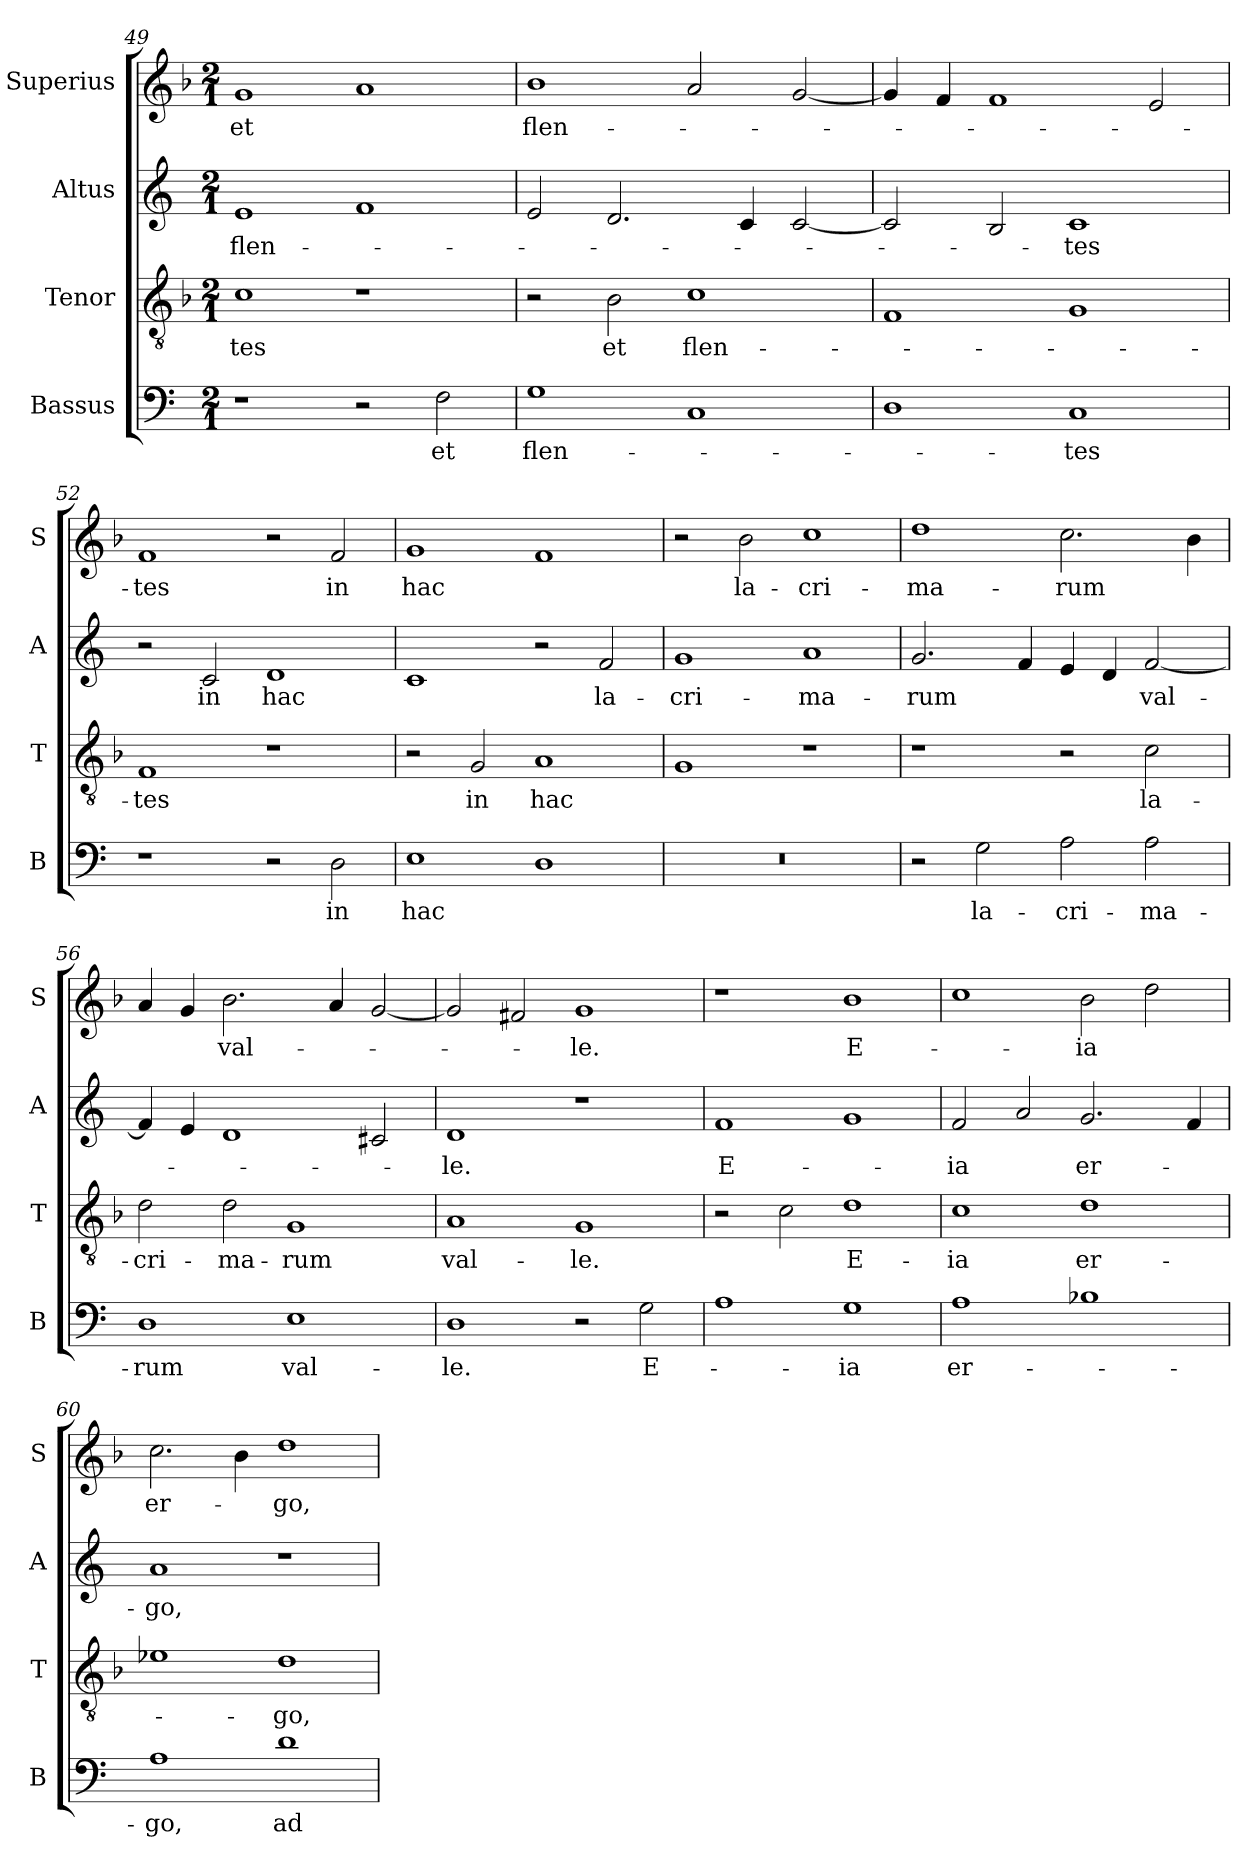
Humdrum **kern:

**kern	**text	**kern	**text	**kern	**text	**kern	**text
*part4	*part4	*part3	*part3	*part2	*part2	*part1	*part1
*staff4	*staff4	*staff3	*staff3	*staff2	*staff2	*staff1	*staff1
*I"Bassus	*	*I"Tenor	*	*I"Altus	*	*I"Superius	*
*I'B	*	*I'T	*	*I'A	*	*I'S	*
*clefF4	*	*clefGv2	*	*clefG2	*	*clefG2	*
*k[]	*	*k[b-]	*	*k[]	*	*k[b-]	*
*M2/1	*	*M2/1	*	*M2/1	*	*M2/1	*
=49	=49	=49	=49	=49	=49	=49	=49
1r	.	1c	-tes	1e	flen-	1g	et
2r	.	1r	.	1f	.	1a	.
2F\	et	.	.	.	.	.	.
=50	=50	=50	=50	=50	=50	=50	=50
1G	flen-	2r	.	2e/	.	1b-	flen-
.	.	2B-\	et	2.d/	.	.	.
1C	.	1c	flen-	.	.	2a/	.
.	.	.	.	4c/	.	.	.
.	.	.	.	[2c/	.	[2g/	.
=51	=51	=51	=51	=51	=51	=51	=51
1D	.	1F	.	2c/]	.	4g/]	.
.	.	.	.	.	.	4f/	.
.	.	.	.	2B/	.	1f	.
1C	-tes	1G	.	1c	-tes	.	.
.	.	.	.	.	.	2e/	.
=52	=52	=52	=52	=52	=52	=52	=52
1r	.	1F	-tes	2r	.	1f	-tes
.	.	.	.	2c/	in	.	.
2r	.	1r	.	1d	hac	2r	.
2D\	in	.	.	.	.	2f/	in
=53	=53	=53	=53	=53	=53	=53	=53
1E	hac	2r	.	1c	.	1g	hac
.	.	2G/	in	.	.	.	.
1D	.	1A	hac	2r	.	1f	.
.	.	.	.	2f/	la-	.	.
=54	=54	=54	=54	=54	=54	=54	=54
0r	.	1G	.	1g	-cri-	2r	.
.	.	.	.	.	.	2b-\	la-
.	.	1r	.	1a	-ma-	1cc	-cri-
=55	=55	=55	=55	=55	=55	=55	=55
2r	.	1r	.	2.g/	-rum	1dd	-ma-
2G\	la-	.	.	.	.	.	.
.	.	.	.	4f/	.	.	.
2A\	-cri-	2r	.	4e/	.	2.cc\	-rum
.	.	.	.	4d/	.	.	.
2A\	-ma-	2c\	la-	[2f/	val-	.	.
.	.	.	.	.	.	4b-\	.
=56	=56	=56	=56	=56	=56	=56	=56
1D	-rum	2d\	-cri-	4f/]	.	4a/	.
.	.	.	.	4e/	.	4g/	.
.	.	2d\	-ma-	1d	.	2.b-\	val-
1E	val-	1G	-rum	.	.	.	.
.	.	.	.	.	.	4a/	.
.	.	.	.	2c#X/	.	[2g/	.
=57	=57	=57	=57	=57	=57	=57	=57
1D	-le.	1A	val-	1d	-le.	2g/]	.
.	.	.	.	.	.	2f#X/	.
2r	.	1G	-le.	1r	.	1g	-le.
2G\	E-	.	.	.	.	.	.
=58	=58	=58	=58	=58	=58	=58	=58
1A	.	2r	.	1f	E-	1r	.
.	.	2c\	.	.	.	.	.
1G	-ia	1d	E-	1g	.	1b-	E-
=59	=59	=59	=59	=59	=59	=59	=59
1A	er-	1c	-ia	2f/	-ia	1cc	.
.	.	.	.	2a/	.	.	.
1B-X	.	1d	er-	2.g/	er-	2b-\	-ia
.	.	.	.	.	.	2dd\	.
.	.	.	.	4f/	.	.	.
=60	=60	=60	=60	=60	=60	=60	=60
1A	-go,	1e-X	.	1a	-go,	2.cc\	er-
.	.	.	.	.	.	4b-\	.
1d	ad-	1d	-go,	1r	.	1dd	-go,
=	=	=	=	=	=	=	=
*-	*-	*-	*-	*-	*-	*-	*-
